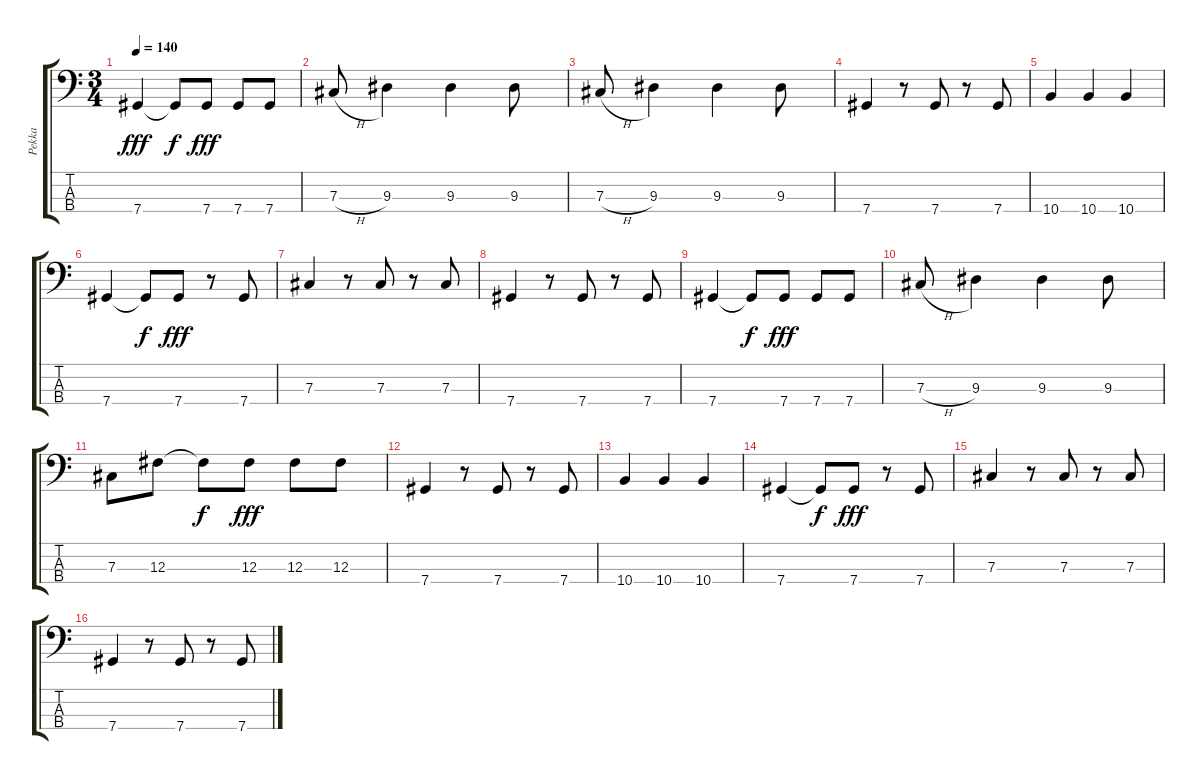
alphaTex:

\track ("Pekka" "Pekka") {instrument electricbassfinger}
\staff {score tabs}
\tuning (E2 B1 Gb1 Db1) {hide}
\ts (3 4)
\tempo 140
\clef f4
\ks c
7.4.4{dy fff} 7.4{t}.8{dy f} 7.4.8{dy fff} 7.4.8 7.4.8 |
7.3{h}.8 9.3.4 9.3.4 9.3.8 |
7.3{h}.8 9.3.4 9.3.4 9.3.8 |
7.4.4 r.8 7.4.8 r.8 7.4.8 |
10.4.4 10.4.4 10.4.4 |
7.4.4 7.4{t}.8{dy f} 7.4.8{dy fff} r.8 7.4.8 |
7.3.4 r.8 7.3.8 r.8 7.3.8 |
7.4.4 r.8 7.4.8 r.8 7.4.8 |
7.4.4 7.4{t}.8{dy f} 7.4.8{dy fff} 7.4.8 7.4.8 |
7.3{h}.8 9.3.4 9.3.4 9.3.8 |
7.3.8 12.3.8 12.3{t}.8{dy f} 12.3.8{dy fff} 12.3.8 12.3.8 |
7.4.4 r.8 7.4.8 r.8 7.4.8 |
10.4.4 10.4.4 10.4.4 |
7.4.4 7.4{t}.8{dy f} 7.4.8{dy fff} r.8 7.4.8 |
7.3.4 r.8 7.3.8 r.8 7.3.8 |
7.4.4 r.8 7.4.8 r.8 7.4.8
